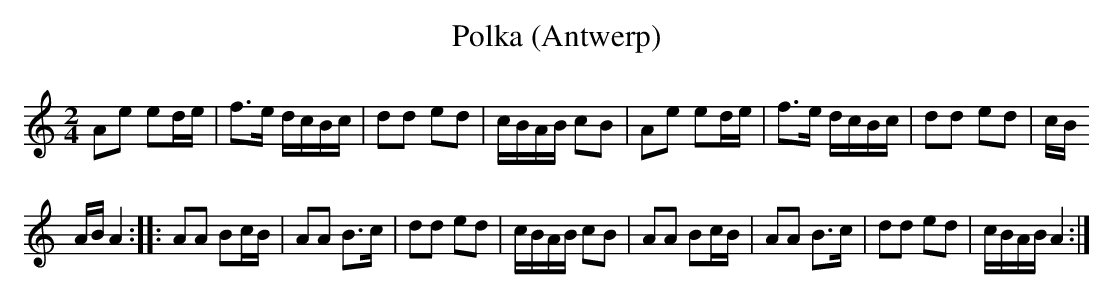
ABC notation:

X:1
T:Polka (Antwerp)
M:2/4
L:1/8
K:Am
Ae ed/e/|f>e d/c/B/c/|dd ed|c/B/A/B/ cB|Ae ed/e/|f>e d/c/B/c/|dd ed|c/B/
A/B/ A2::AA Bc/B/|AA B>c|dd ed|c/B/A/B/ cB|AA Bc/B/|AA B>c|dd ed|c/B/A/B/ A2:|
